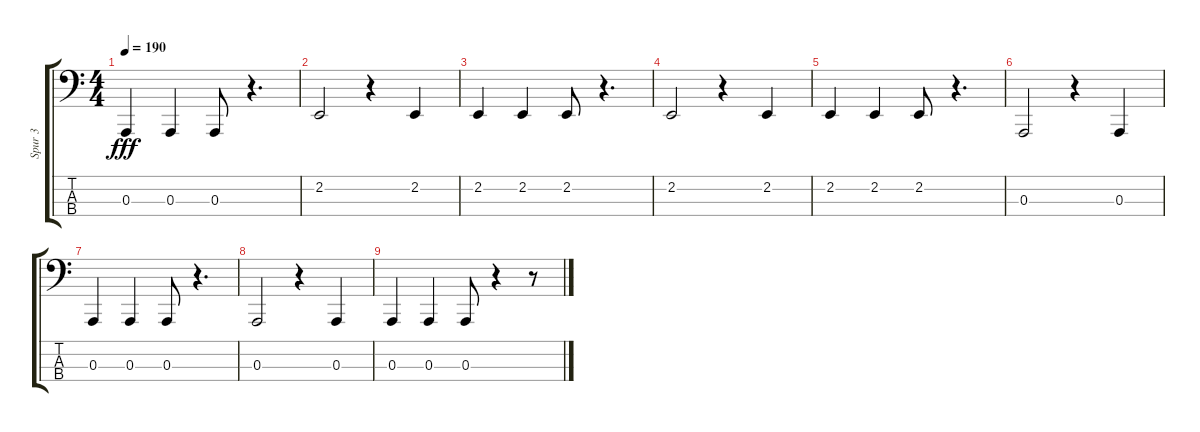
\track ("Spur 3" "Spur 3") {instrument percussiveorgan}
\staff {score tabs}
\tuning (G2 D2 A1 E1) {hide}
\ts (4 4)
\tempo 190
\clef f4
\ks c
0.3.4{dy fff volume 10} 0.3.4{volume 9} 0.3.8{volume 9} r.4{d} |
2.2.2{volume 8} r.4 2.2.4{volume 8} |
2.2.4{volume 8} 2.2.4{volume 7} 2.2.8{volume 7} r.4{d} |
2.2.2{volume 6} r.4 2.2.4{volume 6} |
2.2.4{volume 5} 2.2.4{volume 5} 2.2.8{volume 5} r.4{d} |
0.3.2{volume 4} r.4 0.3.4{volume 4} |
0.3.4{volume 3} 0.3.4{volume 3} 0.3.8{volume 3} r.4{d} |
0.3.2{volume 2} r.4 0.3.4{volume 1} |
0.3.4{volume 1} 0.3.4{volume 1} 0.3.8{volume 1} r.4 r.8
